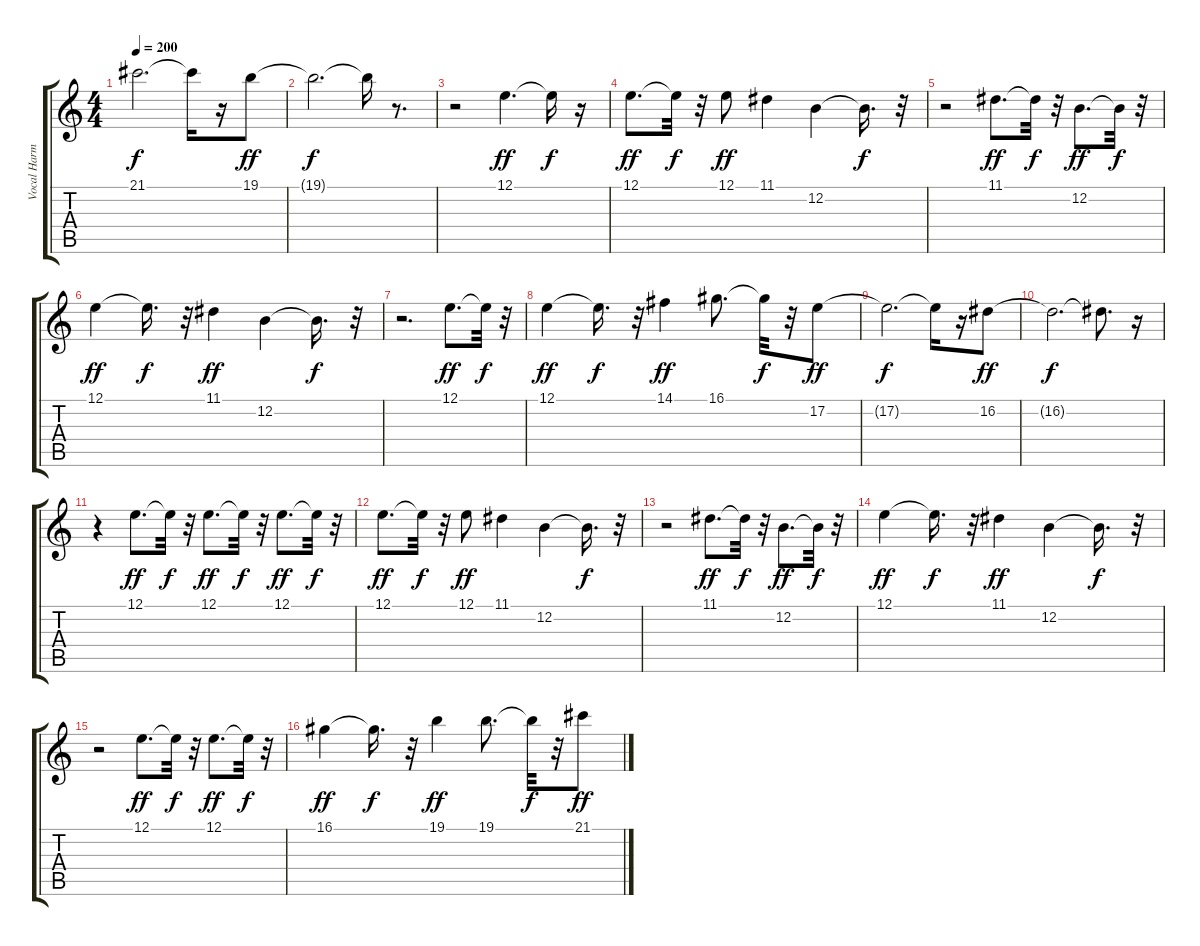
\track ("Vocal Harmony" "Vocal Harm") {instrument choiraahs}
\staff {score tabs}
\tuning (E4 B3 G3 D3 A2 E2) {hide}
\ts (4 4)
\tempo 200
\clef g2
\ks c
21.1{t}.2{d dy f} 21.1{t}.16 r.16 19.1.8{dy ff} |
19.1{t}.2{d dy f} 19.1{t}.16 r.8{d} |
r.2 12.1.4{d dy ff} 12.1{t}.16{dy f} r.16 |
12.1.8{d dy ff} 12.1{t}.32{dy f} r.32 12.1.8{dy ff} 11.1.4 12.2.4 12.2{t}.16{d dy f} r.32 |
r.2 11.1.8{d dy ff} 11.1{t}.32{dy f} r.32 12.2.8{d dy ff} 12.2{t}.32{dy f} r.32 |
12.1.4{dy ff} 12.1{t}.16{d dy f} r.32 11.1.4{dy ff} 12.2.4 12.2{t}.16{d dy f} r.32 |
r.2{d} 12.1.8{d dy ff} 12.1{t}.32{dy f} r.32 |
12.1.4{dy ff} 12.1{t}.16{d dy f} r.32 14.1.4{dy ff} 16.1.8{d} 16.1{t}.32{dy f} r.32 17.2.8{dy ff} |
17.2{t}.2{d dy f} 17.2{t}.16 r.16 16.2.8{dy ff} |
16.2{t}.2{d dy f} 16.2{t}.8{d} r.16 |
r.4 12.1.8{d dy ff} 12.1{t}.32{dy f} r.32 12.1.8{d dy ff} 12.1{t}.32{dy f} r.32 12.1.8{d dy ff} 12.1{t}.32{dy f} r.32 |
12.1.8{d dy ff} 12.1{t}.32{dy f} r.32 12.1.8{dy ff} 11.1.4 12.2.4 12.2{t}.16{d dy f} r.32 |
r.2 11.1.8{d dy ff} 11.1{t}.32{dy f} r.32 12.2.8{d dy ff} 12.2{t}.32{dy f} r.32 |
12.1.4{dy ff} 12.1{t}.16{d dy f} r.32 11.1.4{dy ff} 12.2.4 12.2{t}.16{d dy f} r.32 |
r.2 12.1.8{d dy ff} 12.1{t}.32{dy f} r.32 12.1.8{d dy ff} 12.1{t}.32{dy f} r.32 |
16.1.4{dy ff} 16.1{t}.16{d dy f} r.32 19.1.4{dy ff} 19.1.8{d} 19.1{t}.32{dy f} r.32 21.1.8{dy ff}
